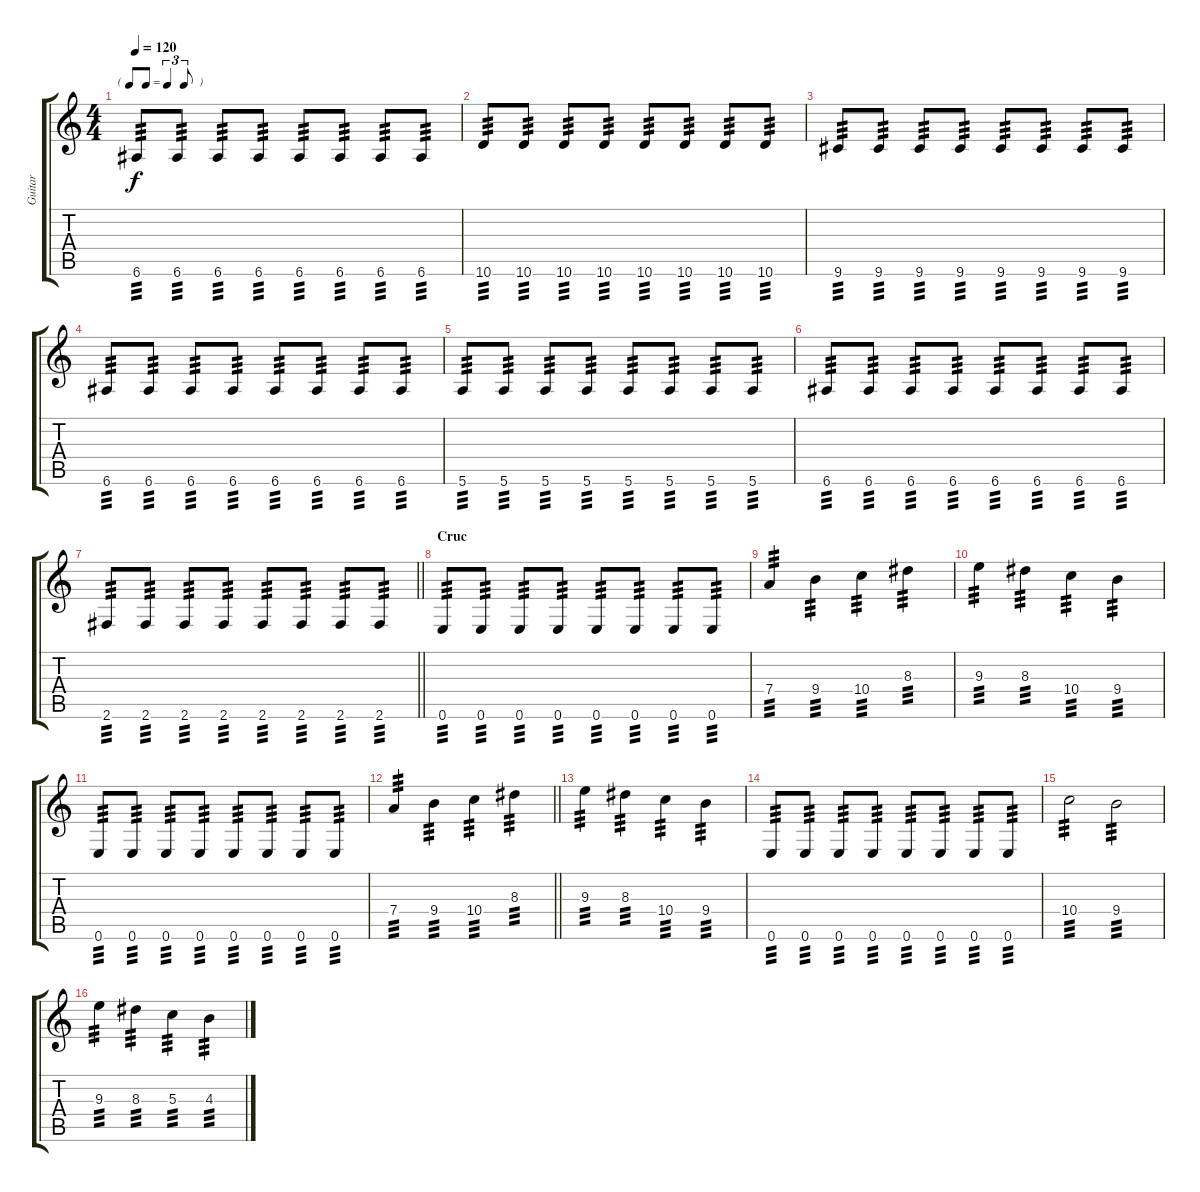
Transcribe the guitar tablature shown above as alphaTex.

\track ("Guitar" "Guitar") {instrument distortionguitar}
\staff {score tabs}
\tuning (E4 B3 G3 D3 A2 E2) {hide}
\ts (4 4)
\tf triplet8th
\tempo 120
\clef g2
\ks c
6.6.8{tp 3 dy f} 6.6.8{tp 3} 6.6.8{tp 3} 6.6.8{tp 3} 6.6.8{tp 3} 6.6.8{tp 3} 6.6.8{tp 3} 6.6.8{tp 3} |
10.6.8{tp 3} 10.6.8{tp 3} 10.6.8{tp 3} 10.6.8{tp 3} 10.6.8{tp 3} 10.6.8{tp 3} 10.6.8{tp 3} 10.6.8{tp 3} |
9.6.8{tp 3} 9.6.8{tp 3} 9.6.8{tp 3} 9.6.8{tp 3} 9.6.8{tp 3} 9.6.8{tp 3} 9.6.8{tp 3} 9.6.8{tp 3} |
6.6.8{tp 3} 6.6.8{tp 3} 6.6.8{tp 3} 6.6.8{tp 3} 6.6.8{tp 3} 6.6.8{tp 3} 6.6.8{tp 3} 6.6.8{tp 3} |
5.6.8{tp 3} 5.6.8{tp 3} 5.6.8{tp 3} 5.6.8{tp 3} 5.6.8{tp 3} 5.6.8{tp 3} 5.6.8{tp 3} 5.6.8{tp 3} |
6.6.8{tp 3} 6.6.8{tp 3} 6.6.8{tp 3} 6.6.8{tp 3} 6.6.8{tp 3} 6.6.8{tp 3} 6.6.8{tp 3} 6.6.8{tp 3} |
\barLineRight lightlight
2.6.8{tp 3} 2.6.8{tp 3} 2.6.8{tp 3} 2.6.8{tp 3} 2.6.8{tp 3} 2.6.8{tp 3} 2.6.8{tp 3} 2.6.8{tp 3} |
\section ("" "Cruc")
0.6.8{tp 3} 0.6.8{tp 3} 0.6.8{tp 3} 0.6.8{tp 3} 0.6.8{tp 3} 0.6.8{tp 3} 0.6.8{tp 3} 0.6.8{tp 3} |
7.4.4{tp 3} 9.4.4{tp 3} 10.4.4{tp 3} 8.3.4{tp 3} |
9.3.4{tp 3} 8.3.4{tp 3} 10.4.4{tp 3} 9.4.4{tp 3} |
0.6.8{tp 3} 0.6.8{tp 3} 0.6.8{tp 3} 0.6.8{tp 3} 0.6.8{tp 3} 0.6.8{tp 3} 0.6.8{tp 3} 0.6.8{tp 3} |
\barLineRight lightlight
7.4.4{tp 3} 9.4.4{tp 3} 10.4.4{tp 3} 8.3.4{tp 3} |
\section ("" "")
9.3.4{tp 3} 8.3.4{tp 3} 10.4.4{tp 3} 9.4.4{tp 3} |
0.6.8{tp 3} 0.6.8{tp 3} 0.6.8{tp 3} 0.6.8{tp 3} 0.6.8{tp 3} 0.6.8{tp 3} 0.6.8{tp 3} 0.6.8{tp 3} |
10.4.2{tp 3} 9.4.2{tp 3} |
9.3.4{tp 3} 8.3.4{tp 3} 5.3.4{tp 3} 4.3.4{tp 3}
